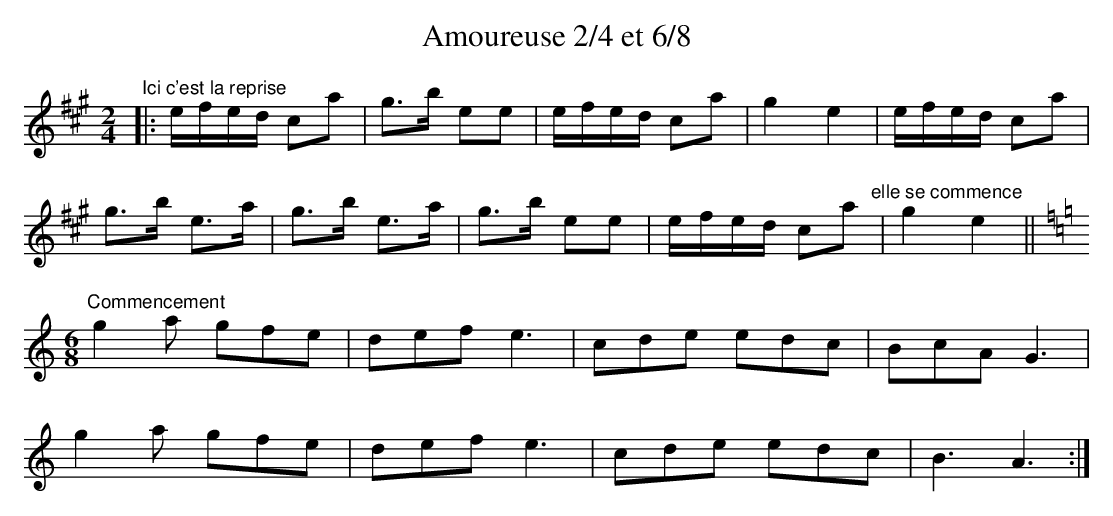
X:1
T:Amoureuse 2/4 et 6/8
K:Amaj
L:1/16
M:2/4
"Ici c'est la reprise"|:efed c2a2|g2>b2 e2e2|efed c2a2|g4e4|efed c2a2|
g2>b2 e2>a2|g2>b2 e2>a2|g2>b2 e2e2|efed c2a2"elle se commence"|g4e4||
K:Cmaj
M:6/8
"Commencement"g4a2 g2f2e2|d2e2f2 e6|c2d2e2 e2d2c2|B2c2A2 G6|
g4a2 g2f2e2|d2e2f2 e6|c2d2e2 e2d2c2|B6 A6:|]
